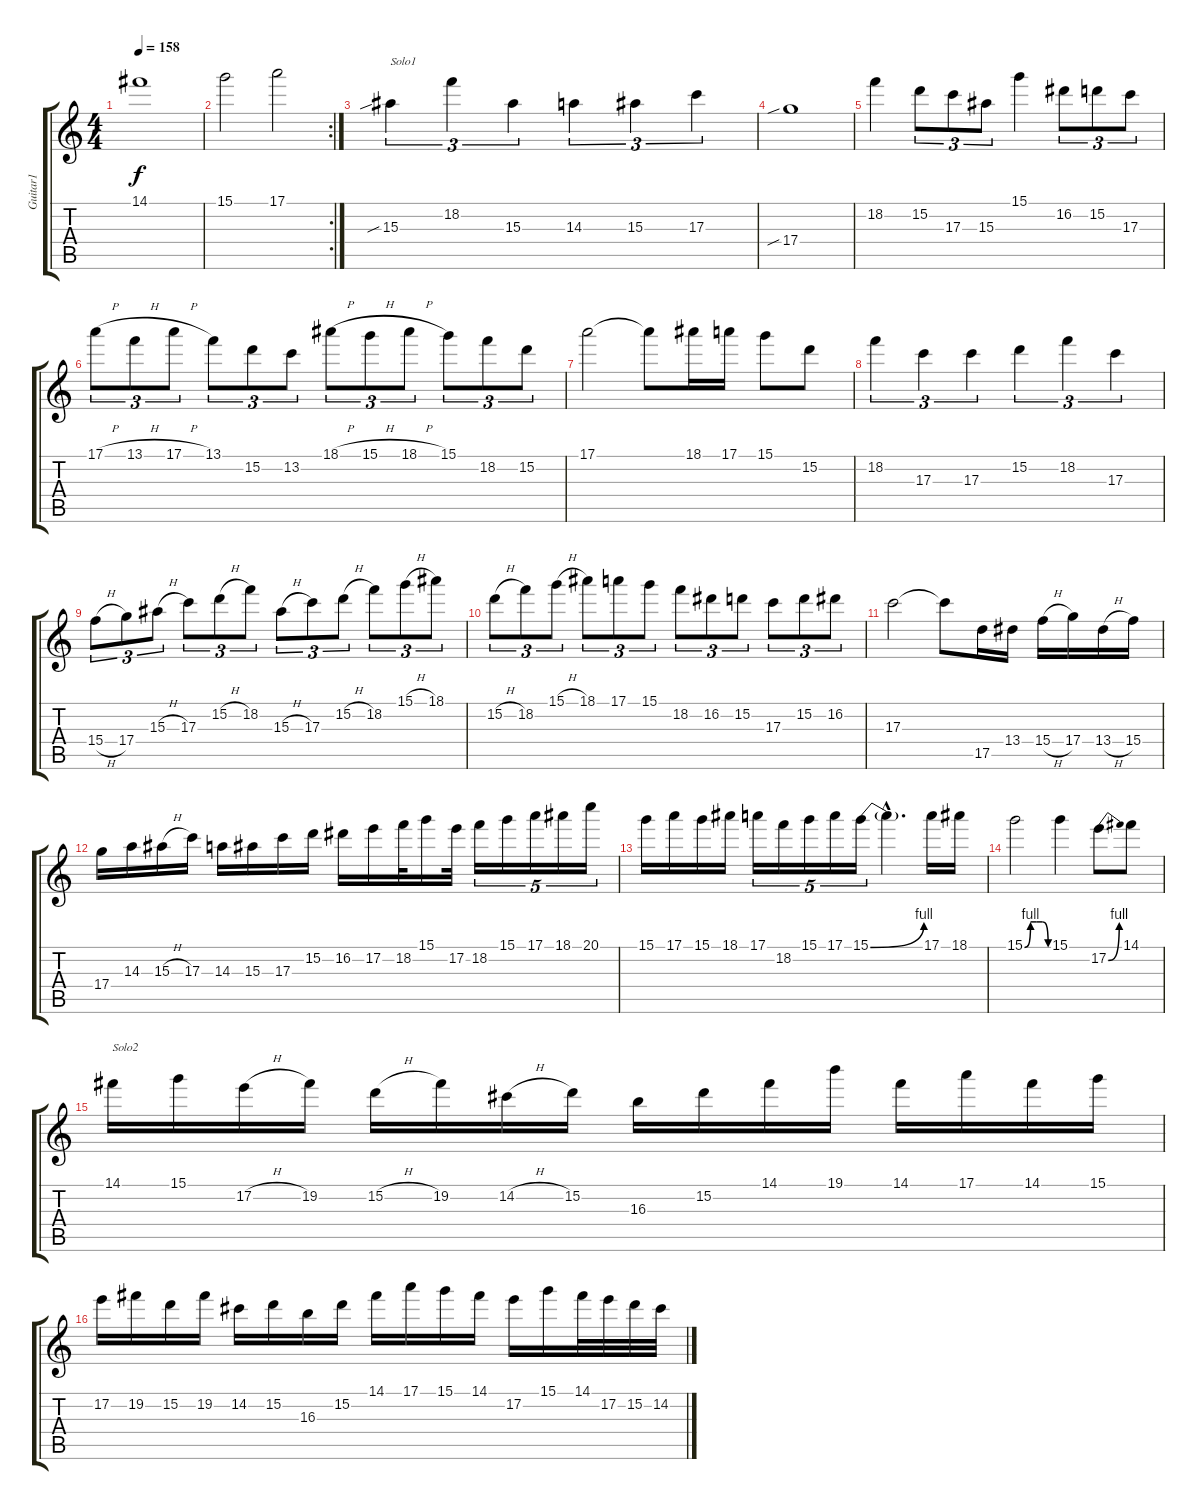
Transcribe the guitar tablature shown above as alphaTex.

\track ("Guitar1" "Guitar1") {instrument distortionguitar}
\staff {score tabs}
\tuning (E4 B3 G3 D3 A2 E2) {hide}
\ts (4 4)
\tempo 158
\clef g2
\ks c
14.1.1{dy f} |
\rc 2
15.1.2 17.1.2 |
15.3{sib}.4{tu (3 2) txt "Solo1"} 18.2.4{tu (3 2)} 15.3.4{tu (3 2)} 14.3.4{tu (3 2)} 15.3.4{tu (3 2)} 17.3.4{tu (3 2)} |
17.4{sib}.1 |
18.2.4 15.2.8{tu (3 2)} 17.3.8{tu (3 2)} 15.3.8{tu (3 2)} 15.1.4 16.2.8{tu (3 2)} 15.2.8{tu (3 2)} 17.3.8{tu (3 2)} |
17.1{h}.8{tu (3 2)} 13.1{h}.8{tu (3 2)} 17.1{h}.8{tu (3 2)} 13.1.8{tu (3 2)} 15.2.8{tu (3 2)} 13.2.8{tu (3 2)} 18.1{h}.8{tu (3 2)} 15.1{h}.8{tu (3 2)} 18.1{h}.8{tu (3 2)} 15.1.8{tu (3 2)} 18.2.8{tu (3 2)} 15.2.8{tu (3 2)} |
17.1.2 17.1{t}.8 18.1.16 17.1.16 15.1.8 15.2.8 |
18.2.4{tu (3 2)} 17.3.4{tu (3 2)} 17.3.4{tu (3 2)} 15.2.4{tu (3 2)} 18.2.4{tu (3 2)} 17.3.4{tu (3 2)} |
15.4{h}.8{tu (3 2)} 17.4.8{tu (3 2)} 15.3{h}.8{tu (3 2)} 17.3.8{tu (3 2)} 15.2{h}.8{tu (3 2)} 18.2.8{tu (3 2)} 15.3{h}.8{tu (3 2)} 17.3.8{tu (3 2)} 15.2{h}.8{tu (3 2)} 18.2.8{tu (3 2)} 15.1{h}.8{tu (3 2)} 18.1.8{tu (3 2)} |
15.2{h}.8{tu (3 2)} 18.2.8{tu (3 2)} 15.1{h}.8{tu (3 2)} 18.1.8{tu (3 2)} 17.1.8{tu (3 2)} 15.1.8{tu (3 2)} 18.2.8{tu (3 2)} 16.2.8{tu (3 2)} 15.2.8{tu (3 2)} 17.3.8{tu (3 2)} 15.2.8{tu (3 2)} 16.2.8{tu (3 2)} |
17.3.2 17.3{t}.8 17.5.16 13.4.16 15.4{h}.16 17.4.16 13.4{h}.16 15.4.16 |
17.4.16 14.3.16 15.3{h}.16 17.3.16 14.3.16 15.3.16 17.3.16 15.2.16 16.2.16 17.2.16 18.2.32 15.1.16 17.2.32 18.2.16{tu (5 4)} 15.1.16{tu (5 4)} 17.1.16{tu (5 4)} 18.1.16{tu (5 4)} 20.1.16{tu (5 4)} |
15.1.16 17.1.16 15.1.16 18.1.16 17.1.16{tu (5 4)} 18.2.16{tu (5 4)} 15.1.16{tu (5 4)} 17.1.16{tu (5 4)} 15.1{be (bend 0 0 60 4)}.16{tu (5 4)} 15.1{hac t}.4{d} 17.1.16 18.1.16 |
15.1{be (custom 0 0 15 4 30 4 45 4 60 0)}.2 15.1.4 17.2{be (bend 0 0 60 4)}.8 14.1.8 |
14.1.16{txt "Solo2"} 15.1.16 17.2{h}.16 19.2.16 15.2{h}.16 19.2.16 14.2{h}.16 15.2.16 16.3.16 15.2.16 14.1.16 19.1.16 14.1.16 17.1.16 14.1.16 15.1.16 |
17.2.16 19.2.16 15.2.16 19.2.16 14.2.16 15.2.16 16.3.16 15.2.16 14.1.16 17.1.16 15.1.16 14.1.16 17.2.16 15.1.16 14.1.32 17.2.32 15.2.32 14.2{sl}.32
